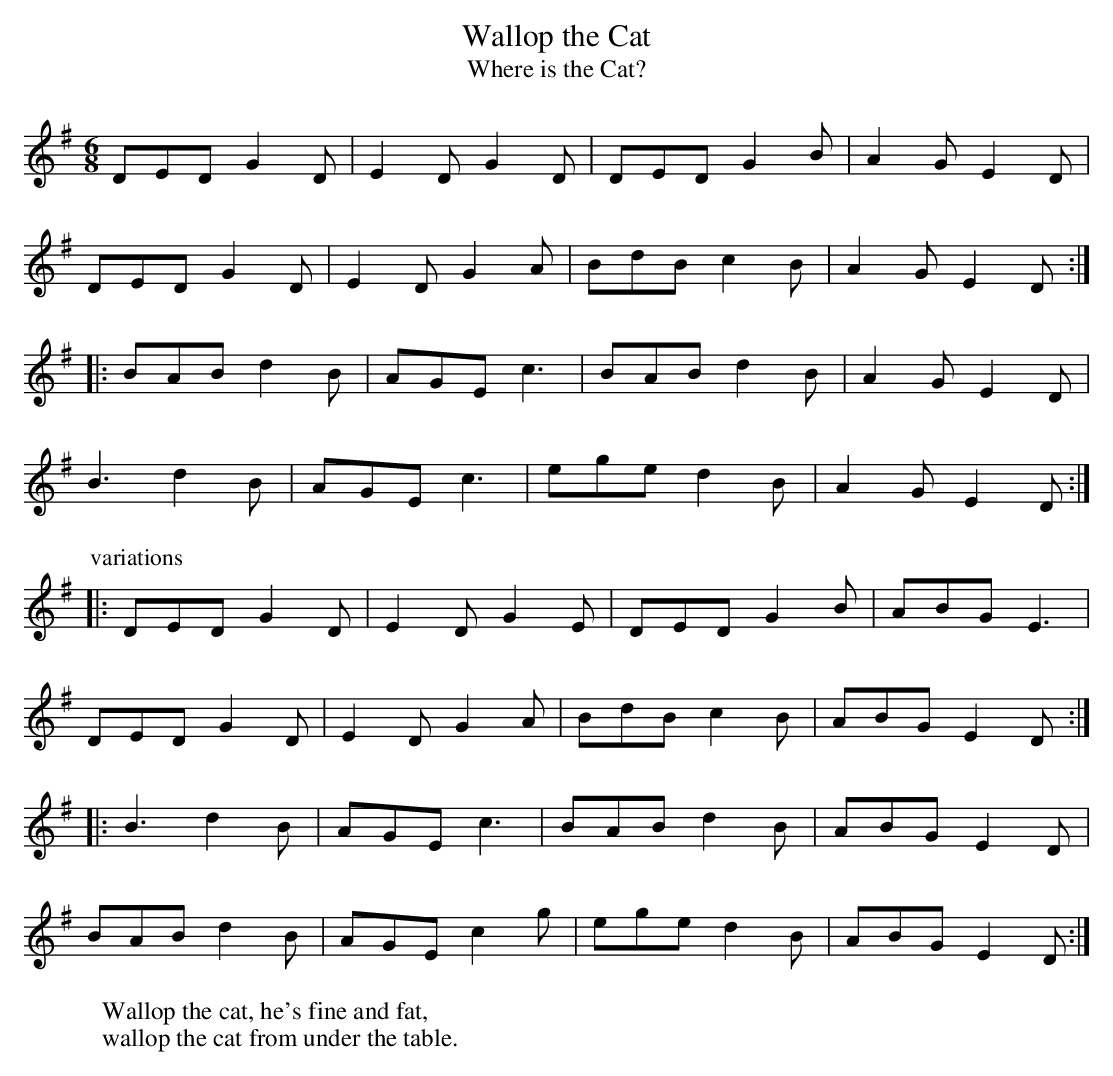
X:1
T:Wallop the Cat
T:Where is the Cat?
M:6/8
L:1/8
K:G
DED G2D | E2D G2D | DED G2B | A2G E2D |
DED G2D | E2D G2A | BdB c2B | A2G E2D :|
|: BAB d2B | AGE c3 | BAB d2B | A2G E2D |
B3 d2B | AGE c3 | ege d2B | A2G E2D :|
P:variations
|: DED G2D | E2D G2E | DED G2B | ABG E3 |
DED G2D | E2D G2A | BdB c2B | ABG E2D :|
|: B3 d2B | AGE c3 | BAB d2B | ABG E2D |
BAB d2B | AGE c2g | ege d2B | ABG E2D :|
W:Wallop the cat, he's fine and fat,
W:wallop the cat from under the table.
